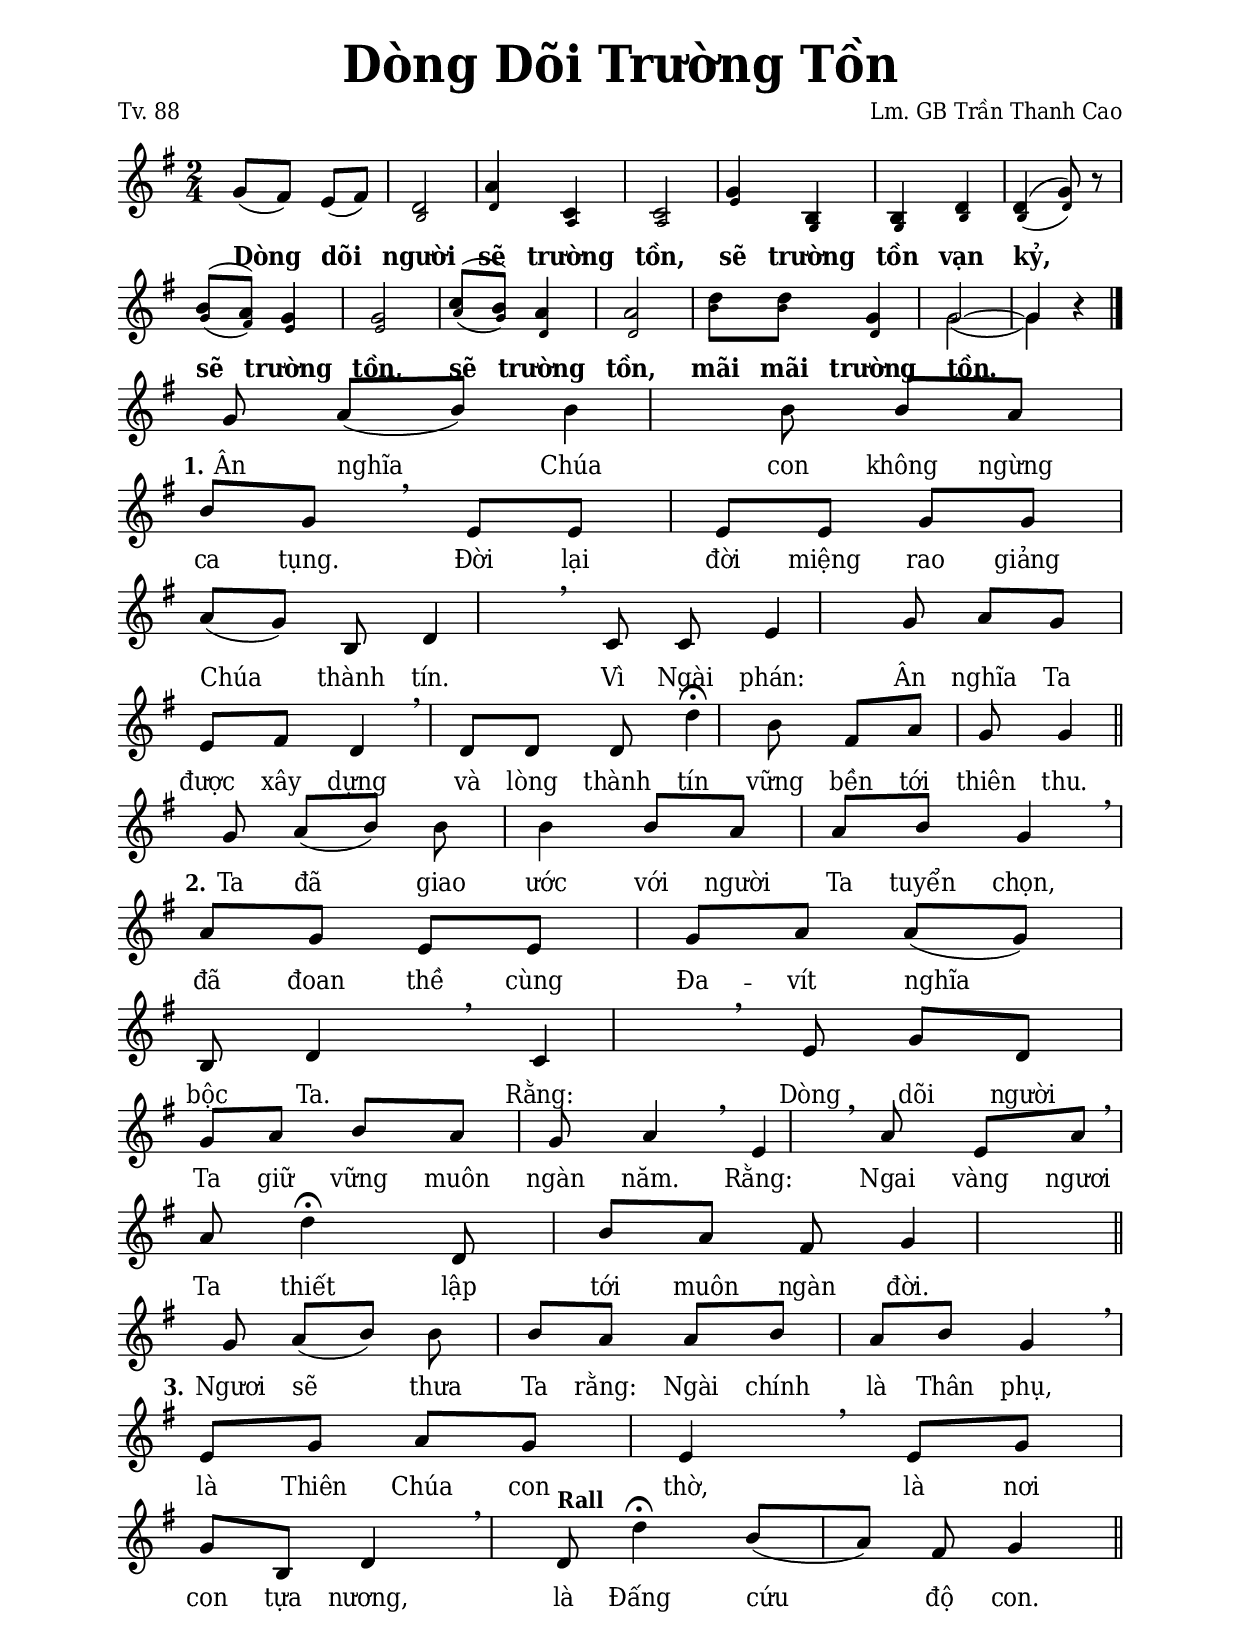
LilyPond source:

% Cài đặt chung
\version "2.22.1"
\include "english.ly"

\header {
  title = \markup { \fontsize #3 "Dòng Dõi Trường Tồn" }
  poet = "Tv. 88"
  composer = "Lm. GB Trần Thanh Cao"
  arranger = " "
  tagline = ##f
}

% Nhạc điệp khúc
nhacDiepKhucSop = \relative c'' {
  <>^\markup { \halign #35 " " }
  g8 _(fs) e _(fs) |
  d2 |
  a'4 c, |
  c2 |
  g'4 b, |
  b d |
  d ^(g8) r |
  b ^(a) g4 |
  g2 |
  c8 ^(b) a4 |
  a2 |
  d8 d g,4 |
  g2 ~ |
  g4 r \bar "|."
}

nhacDiepKhucBas = \relative c' {
  \skip 2
  b2 |
  d4 a |
  a2 |
  e'4 g, |
  g b |
  b _(d8) r |
  g _(fs) e4 |
  e2 |
  a8 _(g) d4 |
  d2 |
  b'8 b d,4 |
  g2 ( |
  g4) r
}

% Nhạc phiên khúc
nhacPhienKhucMot = \relative c'' {
 
  g8 a ([b]) b4 b8 b a b g \breathe
  e e e e g g a ([g]) b, d4 \breathe
  c8 c e4 g8 a g e fs d4 \breathe
  d8 d d d'4 \fermata b8 fs a g g4 \bar "||"
}

nhacPhienKhucHai = \relative c'' {
 
  g8 a ([b]) b b4 b8 a a b g4 \breathe
  a8 g e e g a a ([g]) b, d4 \breathe
  c \breathe e8 g d g a b a g a4 \breathe
  e \breathe a8 e a \breathe a d4 \fermata
  d,8 b' a fs g4 \bar "||"
}

nhacPhienKhucBa = \relative c'' {
 
  g8 a ([b]) b b a a b a b g4 \breathe
  e8 g a g e4 \breathe
  e8 g g b, d4 \breathe
  \tempo "Rall" d8 d'4 \fermata b8 ([a]) fs g4 \bar "||"
}

% Lời điệp khúc
loiDiepKhuc = \lyricmode {
 
  Dòng dõi người sẽ trường tồn, sẽ trường tồn vạn kỷ,
  sẽ trường tồn, sẽ trường tồn, mãi mãi trường tồn.
}

% Lời phiên khúc
loiPhienKhucMot = \lyricmode {
  \set stanza = #"1."
  Ân nghĩa Chúa con không ngừng ca tụng.
  Đời lại đời miệng rao giảng Chúa thành tín.
  Vì Ngài phán: Ân nghĩa Ta được xây dựng
  và lòng thành tín vững bền tới thiên thu.
}

loiPhienKhucHai = \lyricmode {
  \set stanza = #"2."
  Ta đã giao ước với người Ta tuyển chọn,
  đã đoan thề cùng Đa -- vít nghĩa bộc Ta.
  Rằng: Dòng dõi người Ta giữ vững muôn ngàn năm.
  Rằng: Ngai vàng ngươi Ta thiết lập tới muôn ngàn đời.
}

loiPhienKhucBa = \lyricmode {
  \set stanza = #"3."
  Ngươi sẽ thưa Ta rằng: Ngài chính là Thân phụ,
  là Thiên Chúa con thờ,
  là nơi con tựa nương,
  là Đấng cứu độ con.
}


% Dàn trang
\paper {
  #(set-paper-size "a4")
  top-margin = 20\mm
  bottom-margin = 10\mm
  left-margin = 20\mm
  right-margin = 20\mm
  indent = #0
  #(define fonts
    (make-pango-font-tree
      "Deja Vu Serif Condensed"
      "Deja Vu Serif Condensed"
      "Deja Vu Serif Condensed"
      (/ 20 20)))
  page-count = #1
  system-system-spacing = #'((basic-distance . 11.5)
                             (minimum-distance . 11.5)
                             (padding . 1))
  score-system-spacing = #'((basic-distance . 11.5)
                             (minimum-distance . 11.5)
                             (padding . 1))
}

% Thiết lập tông và nhịp
TongNhip = { \key g \major \time 2/4 }

% Đổi kích thước nốt cho bè phụ
notBePhu =
#(define-music-function (font-size music) (number? ly:music?)
   (for-some-music
     (lambda (m)
       (if (music-is-of-type? m 'rhythmic-event)
           (begin
             (set! (ly:music-property m 'tweaks)
                   (cons `(font-size . ,font-size)
                         (ly:music-property m 'tweaks)))
             #t)
           #f))
     music)
   music)

\score {
  \new ChoirStaff <<
    \new Staff = diepKhuc \with {
        \consists "Merge_rests_engraver"
        %\magnifyStaff #(magstep +1)
        printPartCombineTexts = ##f
      }
      <<
      \new Voice \TongNhip \partCombine 
        \nhacDiepKhucSop
        \notBePhu -3 { \nhacDiepKhucBas }
      \new NullVoice = nhacThamChieu \nhacDiepKhucSop
      \new Lyrics \with {
          \override VerticalAxisGroup.
            nonstaff-relatedstaff-spacing.padding = #1
          \override VerticalAxisGroup.
            nonstaff-unrelatedstaff-spacing.padding = #1
        }
        \lyricsto nhacThamChieu \loiDiepKhuc
      >>
  >>
  \layout {
    \override Lyrics.LyricText.font-series = #'bold
    %\override Lyrics.LyricText.font-size = #+2
    \override Lyrics.LyricSpace.minimum-distance = #2.0
    \override Score.BarNumber.break-visibility = ##(#f #f #f)
    \override Score.SpacingSpanner.uniform-stretching = ##t
  }
}

\score {
  \new ChoirStaff <<
    \new Staff = phienKhuc \with {
        %\magnifyStaff #(magstep +1)
      }
      <<
      \new Voice = beSop {
        \key g \major \time 2/4 \nhacPhienKhucMot
      }
    >>
    \new Lyrics \with {
          \override VerticalAxisGroup.
            nonstaff-relatedstaff-spacing.padding = #1
          \override VerticalAxisGroup.
            nonstaff-unrelatedstaff-spacing.padding = #1
        }
        \lyricsto beSop \loiPhienKhucMot
  >>
  \layout {
    \override Staff.TimeSignature.transparent = ##t
    %\override Lyrics.LyricText.font-size = #+2
    \override Lyrics.LyricSpace.minimum-distance = #2.5
    \override Score.BarNumber.break-visibility = ##(#f #f #f)
    \override Score.SpacingSpanner.uniform-stretching = ##t
    \set Score.barAlways = ##t
    \set Score.defaultBarType = ""
  } 
}

\score {
  \new ChoirStaff <<
    \new Staff = phienKhuc \with {
        %\magnifyStaff #(magstep +1)
      }
      <<
      \new Voice = beSop {
        \key g \major \time 2/4 \nhacPhienKhucHai
      }
    >>
    \new Lyrics \with {
          \override VerticalAxisGroup.
            nonstaff-relatedstaff-spacing.padding = #1
          \override VerticalAxisGroup.
            nonstaff-unrelatedstaff-spacing.padding = #1
        }
        \lyricsto beSop \loiPhienKhucHai
  >>
  \layout {
    \override Staff.TimeSignature.transparent = ##t
    %\override Lyrics.LyricText.font-size = #+2
    \override Lyrics.LyricSpace.minimum-distance = #3.5
    \override Score.BarNumber.break-visibility = ##(#f #f #f)
    \override Score.SpacingSpanner.uniform-stretching = ##t
    \set Score.barAlways = ##t
    \set Score.defaultBarType = ""
  } 
}

\score {
  \new ChoirStaff <<
    \new Staff = phienKhuc \with {
        %\magnifyStaff #(magstep +1)
      }
      <<
      \new Voice = beSop {
        \key g \major \time 2/4 \nhacPhienKhucBa
      }
    >>
    \new Lyrics \with {
          \override VerticalAxisGroup.
            nonstaff-relatedstaff-spacing.padding = #1.2
          \override VerticalAxisGroup.
            nonstaff-unrelatedstaff-spacing.padding = #1
        }
        \lyricsto beSop \loiPhienKhucBa
  >>
  \layout {
    \override Staff.TimeSignature.transparent = ##t
    %\override Lyrics.LyricText.font-size = #+2
    \override Lyrics.LyricSpace.minimum-distance = #2.5
    \override Score.BarNumber.break-visibility = ##(#f #f #f)
    \override Score.SpacingSpanner.uniform-stretching = ##t
    \set Score.barAlways = ##t
    \set Score.defaultBarType = ""
  } 
}
